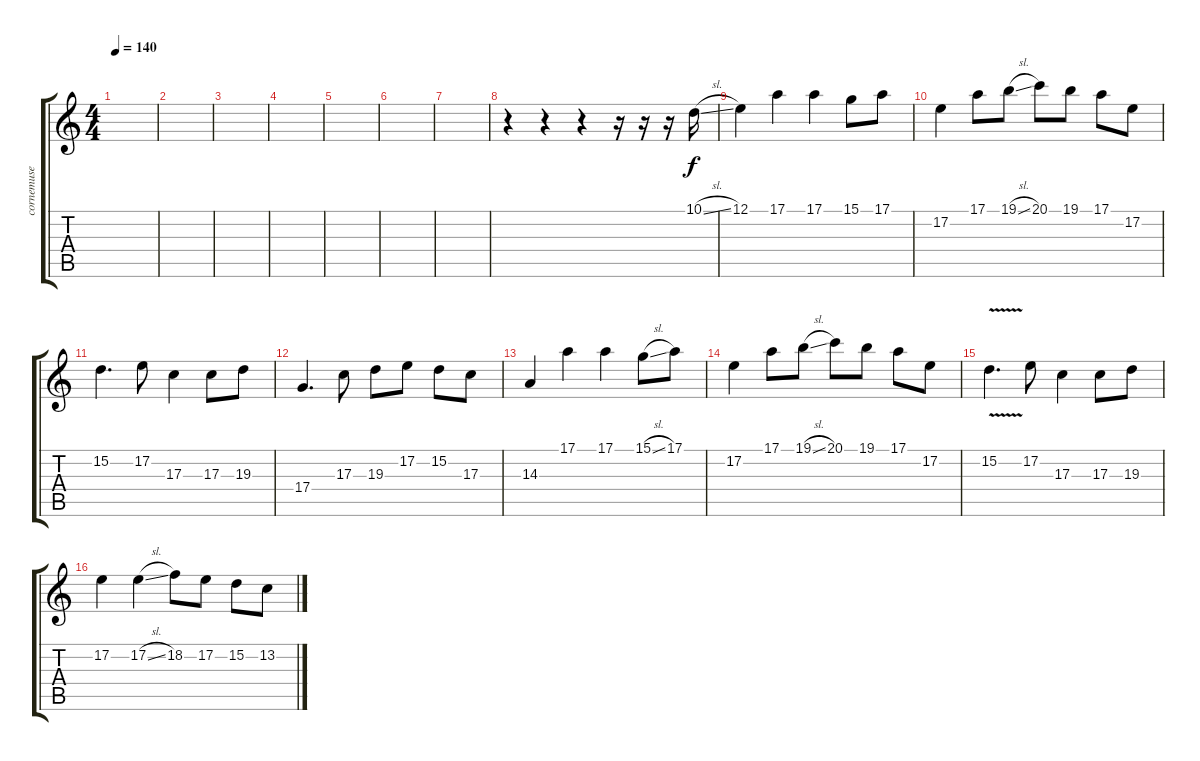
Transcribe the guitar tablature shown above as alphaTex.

\track ("cornemuse" "cornemuse") {instrument bagpipe}
\staff {score tabs}
\tuning (E4 B3 G3 D3 A2 E2) {hide}
\ts (4 4)
\tempo 140
\clef g2
\ks c
|
|
|
|
|
|
|
r.4 r.4 r.4 r.16 r.16 r.16 10.1{sl}.16 |
12.1.4 17.1.4 17.1.4 15.1.8 17.1.8 |
17.2.4 17.1.8 19.1{sl}.8 20.1.8 19.1.8 17.1.8 17.2.8 |
15.2.4{d} 17.2.8 17.3.4 17.3.8 19.3.8 |
17.4.4{d} 17.3.8 19.3.8 17.2.8 15.2.8 17.3.8 |
14.3.4 17.1.4 17.1.4 15.1{sl}.8 17.1.8 |
17.2.4 17.1.8 19.1{sl}.8 20.1.8 19.1.8 17.1.8 17.2.8 |
15.2{v}.4{d} 17.2.8 17.3.4 17.3.8 19.3.8 |
17.2.4 17.2{sl}.4 18.2.8 17.2.8 15.2.8 13.2.8
